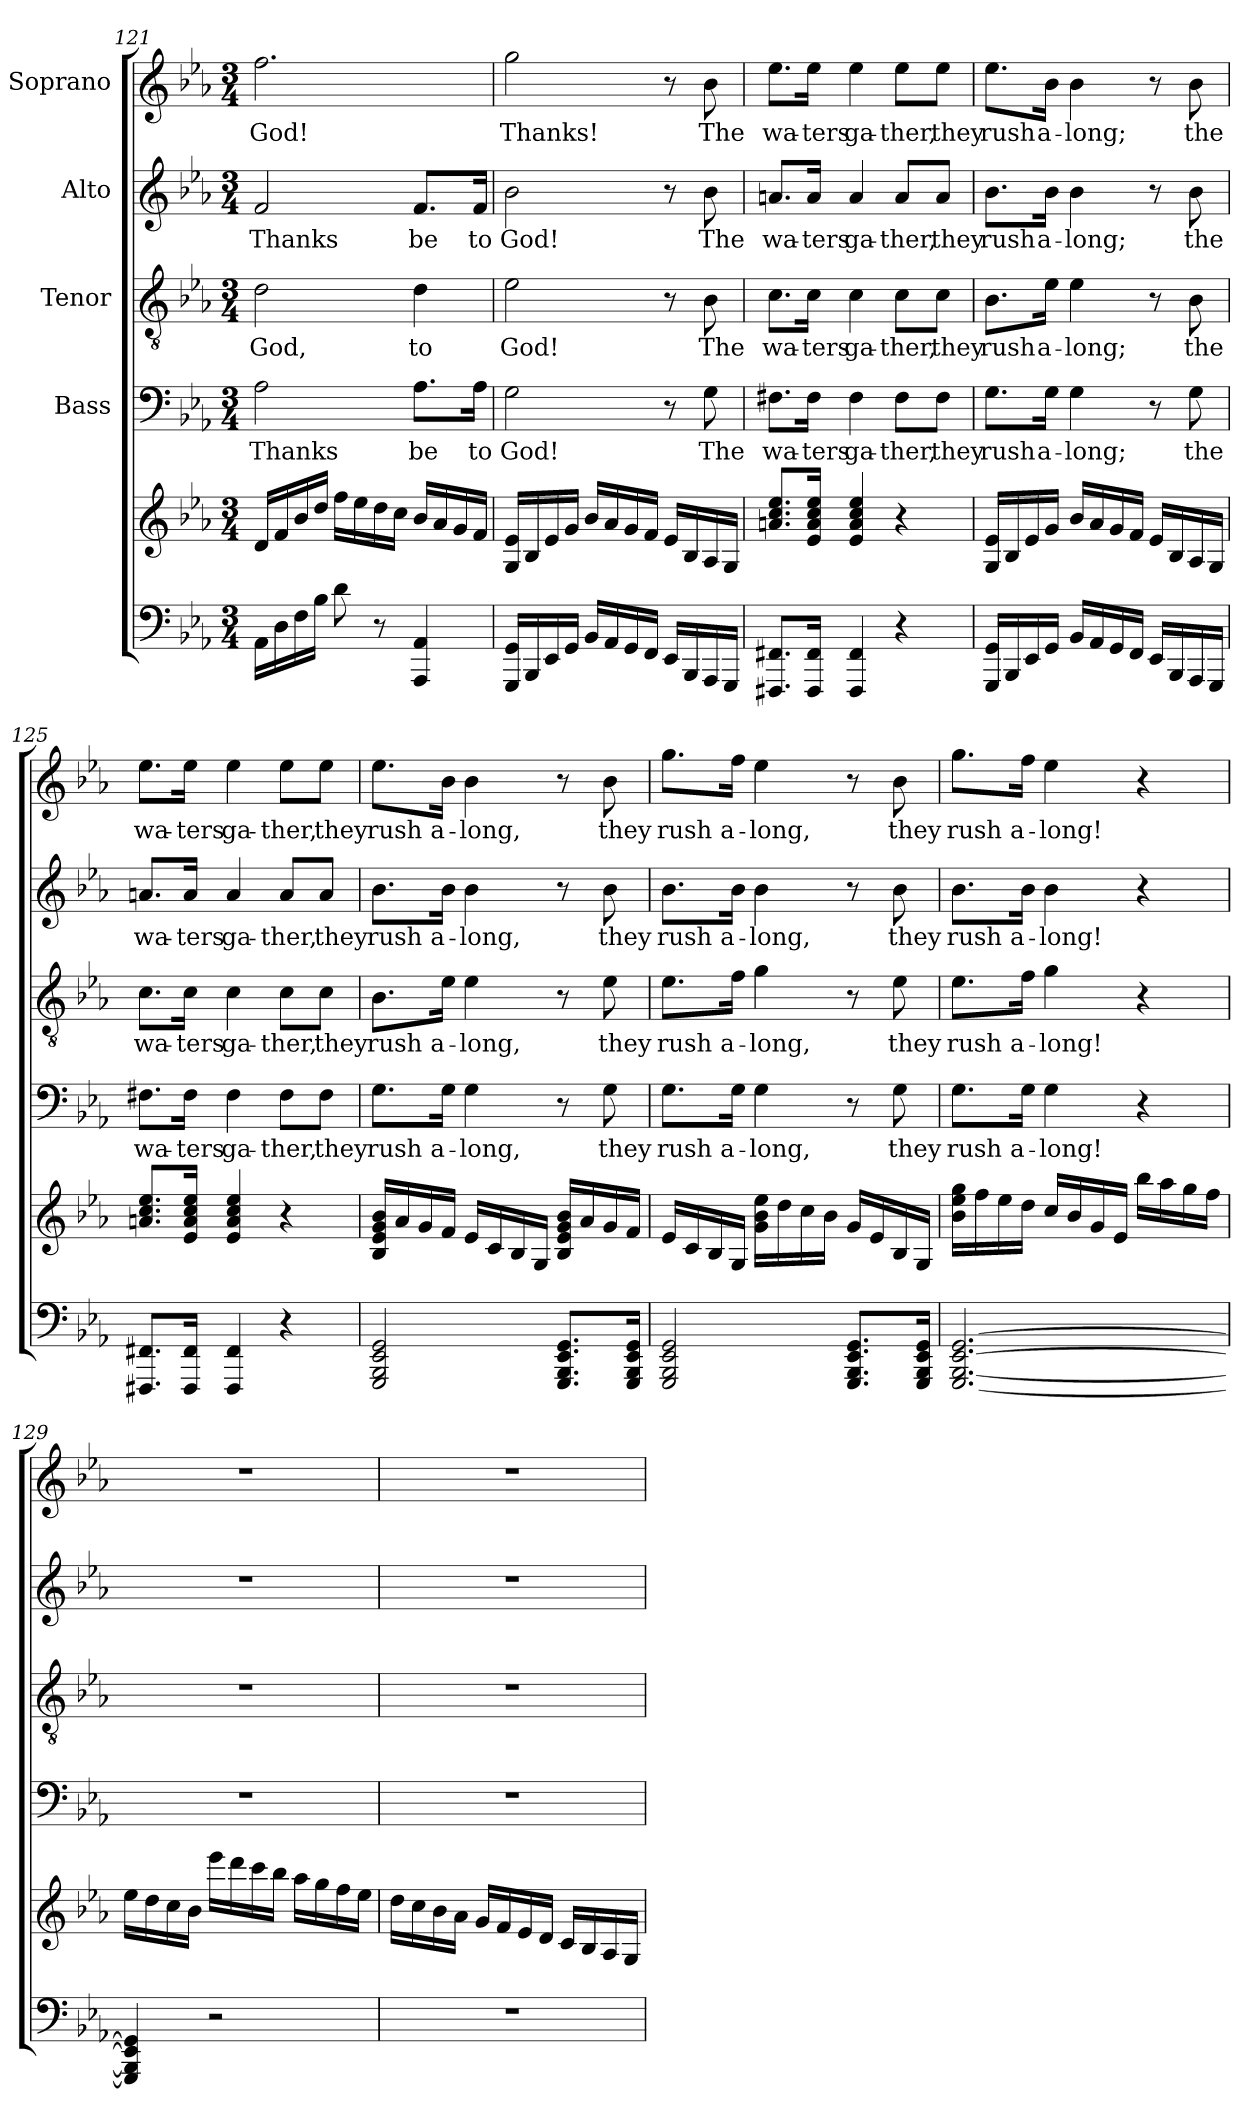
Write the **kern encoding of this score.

**kern	**kern	**kern	**text	**kern	**text	**kern	**text	**kern	**text
*part5	*part5	*part4	*part4	*part3	*part3	*part2	*part2	*part1	*part1
*staff6	*staff5	*staff4	*staff4	*staff3	*staff3	*staff2	*staff2	*staff1	*staff1
*	*	*I"Bass	*	*I"Tenor	*	*I"Alto	*	*I"Soprano	*
*clefF4	*clefG2	*clefF4	*	*clefGv2	*	*clefG2	*	*clefG2	*
*k[b-e-a-]	*k[b-e-a-]	*k[b-e-a-]	*	*k[b-e-a-]	*	*k[b-e-a-]	*	*k[b-e-a-]	*
*E-:	*E-:	*E-:	*	*E-:	*	*E-:	*	*E-:	*
*M3/4	*M3/4	*M3/4	*	*M3/4	*	*M3/4	*	*M3/4	*
=121	=121	=121	=121	=121	=121	=121	=121	=121	=121
16AA-\LL	16d/LL	2A-\	Thanks	2d\	God,	2f/	Thanks	2.ff\	God!
16D\	16f/	.	.	.	.	.	.	.	.
16F\	16b-/	.	.	.	.	.	.	.	.
16B-\JJ	16dd/JJ	.	.	.	.	.	.	.	.
8d\	16ff\LL	.	.	.	.	.	.	.	.
.	16ee-\	.	.	.	.	.	.	.	.
8r	16dd\	.	.	.	.	.	.	.	.
.	16cc\JJ	.	.	.	.	.	.	.	.
4AAA-/ 4AA-/	16b-/LL	8.A-\L	be	4d\	to	8.f/L	be	.	.
.	16a-/	.	.	.	.	.	.	.	.
.	16g/	.	.	.	.	.	.	.	.
.	16f/JJ	16A-\Jk	to	.	.	16f/Jk	to	.	.
=122	=122	=122	=122	=122	=122	=122	=122	=122	=122
16GGG/ 16GG/LL	16G/ 16e-/LL	2G\	God!	2e-\	God!	2b-\	God!	2gg\	Thanks!
16BBB-/	16B-/	.	.	.	.	.	.	.	.
16EE-/	16e-/	.	.	.	.	.	.	.	.
16GG/JJ	16g/JJ	.	.	.	.	.	.	.	.
16BB-/LL	16b-/LL	.	.	.	.	.	.	.	.
16AA-/	16a-/	.	.	.	.	.	.	.	.
16GG/	16g/	.	.	.	.	.	.	.	.
16FF/JJ	16f/JJ	.	.	.	.	.	.	.	.
16EE-/LL	16e-/LL	8r	.	8r	.	8r	.	8r	.
16BBB-/	16B-/	.	.	.	.	.	.	.	.
16AAA-/	16A-/	8G\	The	8B-\	The	8b-\	The	8b-\	The
16GGG/JJ	16G/JJ	.	.	.	.	.	.	.	.
=123	=123	=123	=123	=123	=123	=123	=123	=123	=123
8.FFF#X/ 8.FF#X/L	8.an/ 8.cc/ 8.ee-/L	8.F#X\L	wa-	8.c\L	wa-	8.an/L	wa-	8.ee-\L	wa-
16FFF#/ 16FF#/Jk	16e-/ 16a/ 16cc/ 16ee-/Jk	16F#\Jk	-ters	16c\Jk	-ters	16a/Jk	-ters	16ee-\Jk	-ters
4FFF#/ 4FF#/	4e-/ 4a/ 4cc/ 4ee-/	4F#\	ga-	4c\	ga-	4a/	ga-	4ee-\	ga-
4r	4r	8F#\L	-ther,	8c\L	-ther,	8a/L	-ther,	8ee-\L	-ther,
.	.	8F#\J	they	8c\J	they	8a/J	they	8ee-\J	they
!!LO:LB:g=z
=124	=124	=124	=124	=124	=124	=124	=124	=124	=124
16GGG/ 16GG/LL	16G/ 16e-/LL	8.G\L	rush	8.B-\L	rush	8.b-\L	rush	8.ee-\L	rush
16BBB-/	16B-/	.	.	.	.	.	.	.	.
16EE-/	16e-/	.	.	.	.	.	.	.	.
16GG/JJ	16g/JJ	16G\Jk	a-	16e-\Jk	a-	16b-\Jk	a-	16b-\Jk	a-
16BB-/LL	16b-/LL	4G\	-long;	4e-\	-long;	4b-\	-long;	4b-\	-long;
16AA-/	16a-/	.	.	.	.	.	.	.	.
16GG/	16g/	.	.	.	.	.	.	.	.
16FF/JJ	16f/JJ	.	.	.	.	.	.	.	.
16EE-/LL	16e-/LL	8r	.	8r	.	8r	.	8r	.
16BBB-/	16B-/	.	.	.	.	.	.	.	.
16AAA-/	16A-/	8G\	the	8B-\	the	8b-\	the	8b-\	the
16GGG/JJ	16G/JJ	.	.	.	.	.	.	.	.
=125	=125	=125	=125	=125	=125	=125	=125	=125	=125
8.FFF#X/ 8.FF#X/L	8.an/ 8.cc/ 8.ee-/L	8.F#X\L	wa-	8.c\L	wa-	8.an/L	wa-	8.ee-\L	wa-
16FFF#/ 16FF#/Jk	16e-/ 16a/ 16cc/ 16ee-/Jk	16F#\Jk	-ters	16c\Jk	-ters	16a/Jk	-ters	16ee-\Jk	-ters
4FFF#/ 4FF#/	4e-/ 4a/ 4cc/ 4ee-/	4F#\	ga-	4c\	ga-	4a/	ga-	4ee-\	ga-
4r	4r	8F#\L	-ther,	8c\L	-ther,	8a/L	-ther,	8ee-\L	-ther,
.	.	8F#\J	they	8c\J	they	8a/J	they	8ee-\J	they
=126	=126	=126	=126	=126	=126	=126	=126	=126	=126
2GGG/ 2BBB-/ 2EE-/ 2GG/	16B-/ 16e-/ 16g/ 16b-/LL	8.G\L	rush	8.B-\L	rush	8.b-\L	rush	8.ee-\L	rush
.	16a-/	.	.	.	.	.	.	.	.
.	16g/	.	.	.	.	.	.	.	.
.	16f/JJ	16G\Jk	a-	16e-\Jk	a-	16b-\Jk	a-	16b-\Jk	a-
.	16e-/LL	4G\	-long,	4e-\	-long,	4b-\	-long,	4b-\	-long,
.	16c/	.	.	.	.	.	.	.	.
.	16B-/	.	.	.	.	.	.	.	.
.	16G/JJ	.	.	.	.	.	.	.	.
8.GGG/ 8.BBB-/ 8.EE-/ 8.GG/L	16B-/ 16e-/ 16g/ 16b-/LL	8r	.	8r	.	8r	.	8r	.
.	16a-/	.	.	.	.	.	.	.	.
.	16g/	8G\	they	8e-\	they	8b-\	they	8b-\	they
16GGG/ 16BBB-/ 16EE-/ 16GG/Jk	16f/JJ	.	.	.	.	.	.	.	.
=127	=127	=127	=127	=127	=127	=127	=127	=127	=127
2GGG/ 2BBB-/ 2EE-/ 2GG/	16e-/LL	8.G\L	rush	8.e-\L	rush	8.b-\L	rush	8.gg\L	rush
.	16c/	.	.	.	.	.	.	.	.
.	16B-/	.	.	.	.	.	.	.	.
.	16G/JJ	16G\Jk	a-	16f\Jk	a-	16b-\Jk	a-	16ff\Jk	a-
.	16g\ 16b-\ 16ee-\LL	4G\	-long,	4g\	-long,	4b-\	-long,	4ee-\	-long,
.	16dd\	.	.	.	.	.	.	.	.
.	16cc\	.	.	.	.	.	.	.	.
.	16b-\JJ	.	.	.	.	.	.	.	.
8.GGG/ 8.BBB-/ 8.EE-/ 8.GG/L	16g/LL	8r	.	8r	.	8r	.	8r	.
.	16e-/	.	.	.	.	.	.	.	.
.	16B-/	8G\	they	8e-\	they	8b-\	they	8b-\	they
16GGG/ 16BBB-/ 16EE-/ 16GG/Jk	16G/JJ	.	.	.	.	.	.	.	.
=128	=128	=128	=128	=128	=128	=128	=128	=128	=128
[2.GGG/ [2.BBB-/ [2.EE-/ [2.GG/	16b-\ 16ee-\ 16gg\LL	8.G\L	rush	8.e-\L	rush	8.b-\L	rush	8.gg\L	rush
.	16ff\	.	.	.	.	.	.	.	.
.	16ee-\	.	.	.	.	.	.	.	.
.	16dd\JJ	16G\Jk	a-	16f\Jk	a-	16b-\Jk	a-	16ff\Jk	a-
.	16cc/LL	4G\	-long!	4g\	-long!	4b-\	-long!	4ee-\	-long!
.	16b-/	.	.	.	.	.	.	.	.
.	16g/	.	.	.	.	.	.	.	.
.	16e-/JJ	.	.	.	.	.	.	.	.
.	16bb-\LL	4r	.	4r	.	4r	.	4r	.
.	16aa-\	.	.	.	.	.	.	.	.
.	16gg\	.	.	.	.	.	.	.	.
.	16ff\JJ	.	.	.	.	.	.	.	.
!!LO:PB:g=z
=129	=129	=129	=129	=129	=129	=129	=129	=129	=129
4GGG/] 4BBB-/] 4EE-/] 4GG/]	16ee-\LL	2.r	.	2.r	.	2.r	.	2.r	.
.	16dd\	.	.	.	.	.	.	.	.
.	16cc\	.	.	.	.	.	.	.	.
.	16b-\JJ	.	.	.	.	.	.	.	.
2r	16eee-\LL	.	.	.	.	.	.	.	.
.	16ddd\	.	.	.	.	.	.	.	.
.	16ccc\	.	.	.	.	.	.	.	.
.	16bb-\JJ	.	.	.	.	.	.	.	.
.	16aa-\LL	.	.	.	.	.	.	.	.
.	16gg\	.	.	.	.	.	.	.	.
.	16ff\	.	.	.	.	.	.	.	.
.	16ee-\JJ	.	.	.	.	.	.	.	.
=130	=130	=130	=130	=130	=130	=130	=130	=130	=130
2.r	16dd\LL	2.r	.	2.r	.	2.r	.	2.r	.
.	16cc\	.	.	.	.	.	.	.	.
.	16b-\	.	.	.	.	.	.	.	.
.	16a-\JJ	.	.	.	.	.	.	.	.
.	16g/LL	.	.	.	.	.	.	.	.
.	16f/	.	.	.	.	.	.	.	.
.	16e-/	.	.	.	.	.	.	.	.
.	16d/JJ	.	.	.	.	.	.	.	.
.	16c/LL	.	.	.	.	.	.	.	.
.	16B-/	.	.	.	.	.	.	.	.
.	16A-/	.	.	.	.	.	.	.	.
.	16G/JJ	.	.	.	.	.	.	.	.
=	=	=	=	=	=	=	=	=	=
*-	*-	*-	*-	*-	*-	*-	*-	*-	*-
